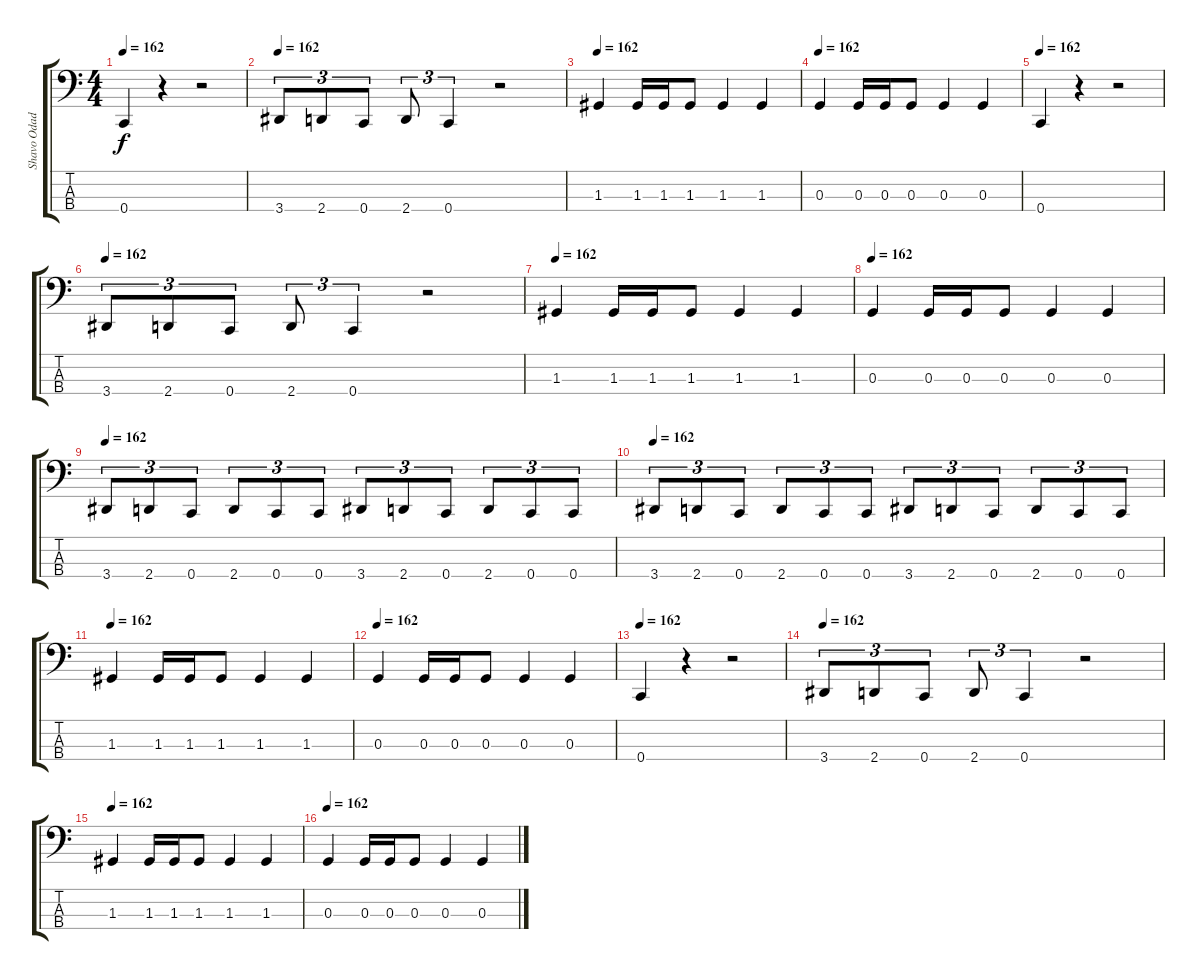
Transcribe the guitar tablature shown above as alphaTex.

\track ("Shavo Odadjian" "Shavo Odad") {instrument electricbassfinger}
\staff {score tabs}
\tuning (F2 C2 G1 C1) {hide}
\ts (4 4)
\tempo 162
\clef f4
\ks c
0.4.4{dy f} r.4 r.2 |
\tempo 162
3.4.8{tu (3 2)} 2.4.8{tu (3 2)} 0.4.8{tu (3 2)} 2.4.8{tu (3 2)} 0.4.4{tu (3 2)} r.2 |
\tempo 162
1.3.4 1.3.16 1.3.16 1.3.8 1.3.4 1.3.4 |
\tempo 162
0.3.4 0.3.16 0.3.16 0.3.8 0.3.4 0.3.4 |
\tempo 162
0.4.4 r.4 r.2 |
\tempo 162
3.4.8{tu (3 2)} 2.4.8{tu (3 2)} 0.4.8{tu (3 2)} 2.4.8{tu (3 2)} 0.4.4{tu (3 2)} r.2 |
\tempo 162
1.3.4 1.3.16 1.3.16 1.3.8 1.3.4 1.3.4 |
\tempo 162
0.3.4 0.3.16 0.3.16 0.3.8 0.3.4 0.3.4 |
\tempo 162
3.4.8{tu (3 2)} 2.4.8{tu (3 2)} 0.4.8{tu (3 2)} 2.4.8{tu (3 2)} 0.4.8{tu (3 2)} 0.4.8{tu (3 2)} 3.4.8{tu (3 2)} 2.4.8{tu (3 2)} 0.4.8{tu (3 2)} 2.4.8{tu (3 2)} 0.4.8{tu (3 2)} 0.4.8{tu (3 2)} |
\tempo 162
3.4.8{tu (3 2)} 2.4.8{tu (3 2)} 0.4.8{tu (3 2)} 2.4.8{tu (3 2)} 0.4.8{tu (3 2)} 0.4.8{tu (3 2)} 3.4.8{tu (3 2)} 2.4.8{tu (3 2)} 0.4.8{tu (3 2)} 2.4.8{tu (3 2)} 0.4.8{tu (3 2)} 0.4.8{tu (3 2)} |
\tempo 162
1.3.4 1.3.16 1.3.16 1.3.8 1.3.4 1.3.4 |
\tempo 162
0.3.4 0.3.16 0.3.16 0.3.8 0.3.4 0.3.4 |
\tempo 162
0.4.4 r.4 r.2 |
\tempo 162
3.4.8{tu (3 2)} 2.4.8{tu (3 2)} 0.4.8{tu (3 2)} 2.4.8{tu (3 2)} 0.4.4{tu (3 2)} r.2 |
\tempo 162
1.3.4 1.3.16 1.3.16 1.3.8 1.3.4 1.3.4 |
\tempo 162
0.3.4 0.3.16 0.3.16 0.3.8 0.3.4 0.3.4
